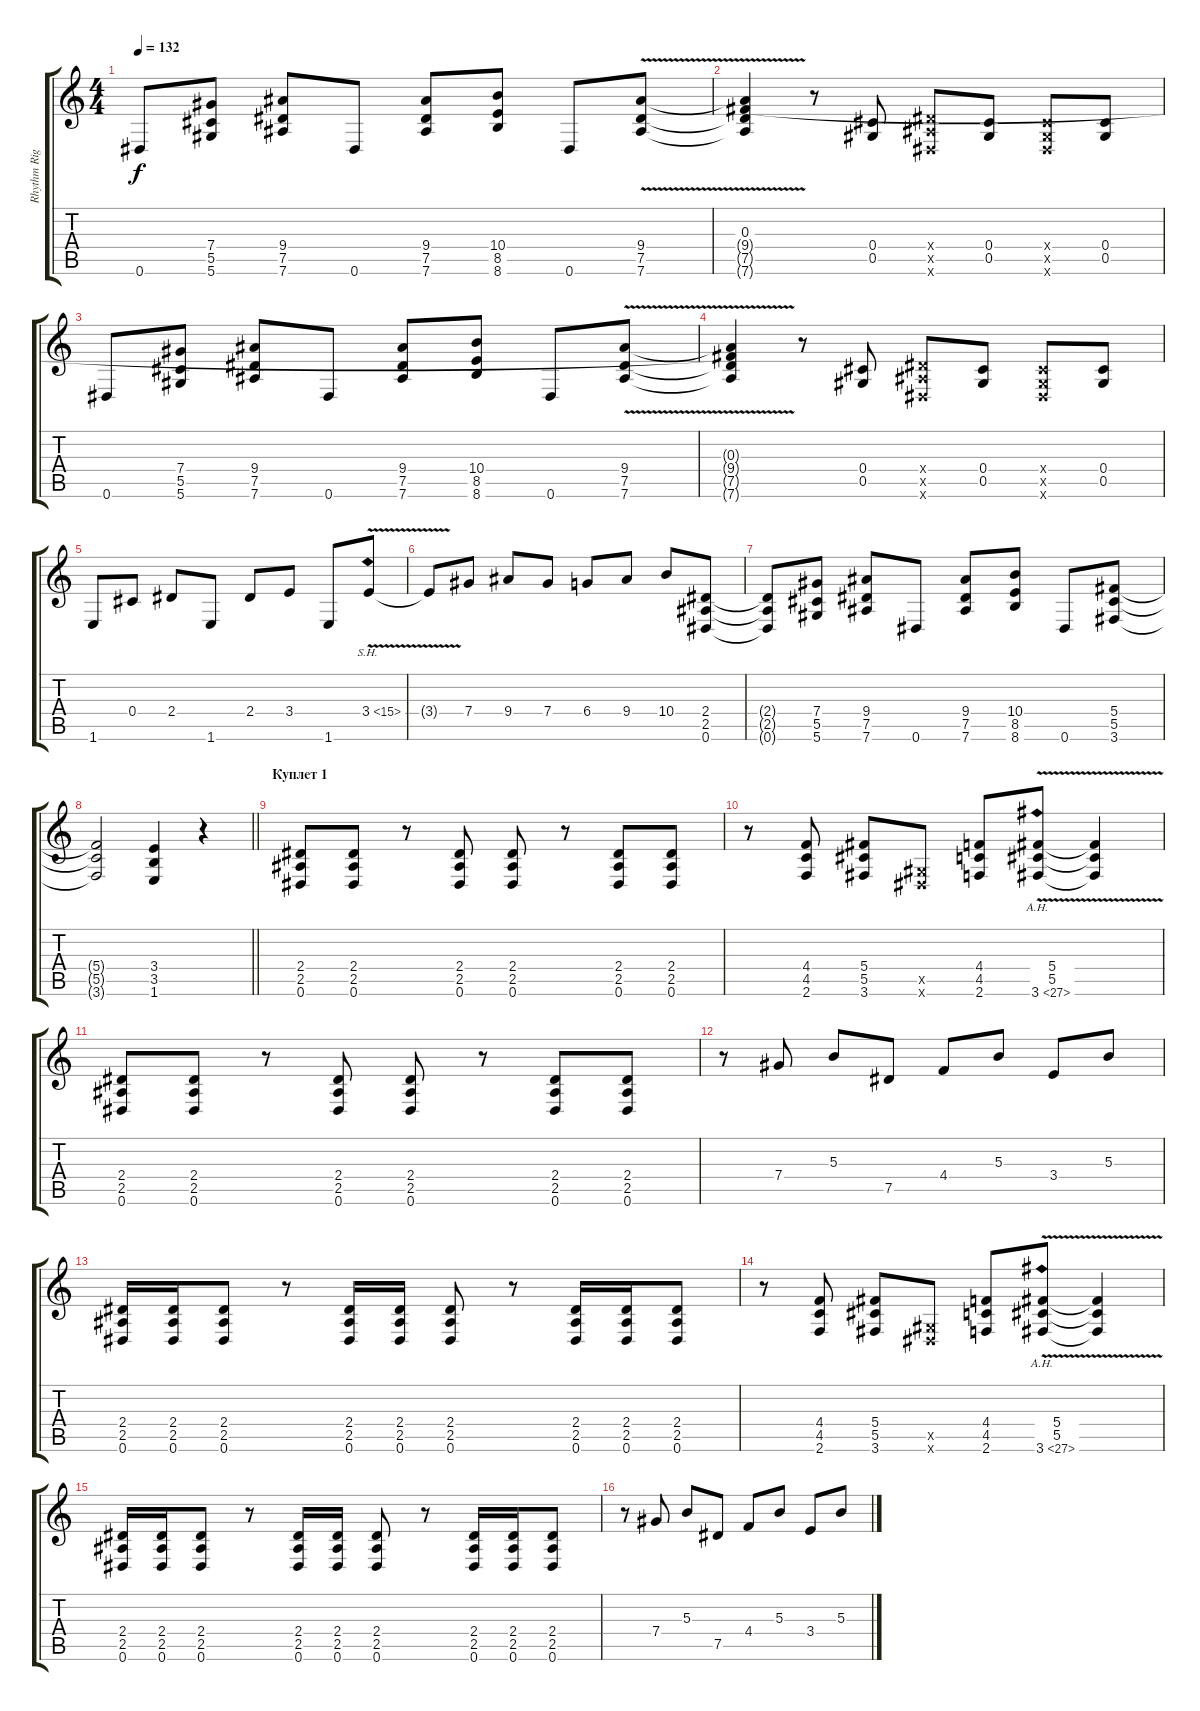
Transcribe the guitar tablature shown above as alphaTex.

\track ("Rhythm Right" "Rhythm Rig") {instrument overdrivenguitar}
\staff {score tabs}
\tuning (Eb4 Bb3 Gb3 Db3 Ab2 Eb2) {hide}
\ts (4 4)
\tempo 132
\clef g2
\ks c
0.6.8{dy f} (7.4 5.5 5.6).8 (9.4 7.5 7.6).8 0.6.8 (9.4 7.5 7.6).8 (10.4 8.5 8.6).8 0.6.8 (9.4 7.5{v} 7.6).8 |
(0.3 9.4{t} 7.5{t} 7.6{t}).4 r.8 (0.4 0.5).8 (2.4{x} 2.5{x} 0.6{x}).8 (0.4 0.5).8 (0.4{x} 0.5{x} 0.6{x}).8 (0.4 0.5).8 |
0.6.8 (7.4 5.5 5.6).8 (9.4 7.5 7.6).8 0.6.8 (9.4 7.5 7.6).8 (10.4 8.5 8.6).8 0.6.8 (9.4 7.5{v} 7.6).8 |
(0.3{t} 9.4{t} 7.5{t} 7.6{t}).4 r.8 (0.4 0.5).8 (2.4{x} 2.5{x} 0.6{x}).8 (0.4 0.5).8 (0.4{x} 0.5{x} 0.6{x}).8 (0.4 0.5).8 |
1.6.8 0.4.8 2.4.8 1.6.8 2.4.8 3.4.8 1.6.8 3.4{sh 12 v}.8 |
3.4{t}.8 7.4.8 9.4.8 7.4.8 6.4.8 9.4.8 10.4.8 (2.4 2.5 0.6).8 |
(2.4{t} 2.5{t} 0.6{t}).8 (7.4 5.5 5.6).8 (9.4 7.5 7.6).8 0.6.8 (9.4 7.5 7.6).8 (10.4 8.5 8.6).8 0.6.8 (5.4 5.5 3.6).8 |
\barLineRight lightlight
(5.4{t} 5.5{t} 3.6{t}).2 (3.4 3.5 1.6).4 r.4 |
\section ("" "Куплет 1")
(2.4 2.5 0.6).8 (2.4 2.5 0.6).8 r.8 (2.4 2.5 0.6).8 (2.4 2.5 0.6).8 r.8 (2.4 2.5 0.6).8 (2.4 2.5 0.6).8 |
r.8 (4.4 4.5 2.6).8 (5.4 5.5 3.6).8 (0.5{x} 0.6{x}).8 (4.4 4.5 2.6).8 (5.4 5.5{v} 3.6{ah 24}).8 (5.4{t} 5.5{t} 3.6{t}).4 |
(2.4 2.5 0.6).8 (2.4 2.5 0.6).8 r.8 (2.4 2.5 0.6).8 (2.4 2.5 0.6).8 r.8 (2.4 2.5 0.6).8 (2.4 2.5 0.6).8 |
r.8 7.4.8 5.3.8 7.5.8 4.4.8 5.3.8 3.4.8 5.3.8 |
(2.4 2.5 0.6).16 (2.4 2.5 0.6).16 (2.4 2.5 0.6).8 r.8 (2.4 2.5 0.6).16 (2.4 2.5 0.6).16 (2.4 2.5 0.6).8 r.8 (2.4 2.5 0.6).16 (2.4 2.5 0.6).16 (2.4 2.5 0.6).8 |
r.8 (4.4 4.5 2.6).8 (5.4 5.5 3.6).8 (0.5{x} 0.6{x}).8 (4.4 4.5 2.6).8 (5.4 5.5{v} 3.6{ah 24}).8 (5.4{t} 5.5{t} 3.6{t}).4 |
(2.4 2.5 0.6).16 (2.4 2.5 0.6).16 (2.4 2.5 0.6).8 r.8 (2.4 2.5 0.6).16 (2.4 2.5 0.6).16 (2.4 2.5 0.6).8 r.8 (2.4 2.5 0.6).16 (2.4 2.5 0.6).16 (2.4 2.5 0.6).8 |
r.8 7.4.8 5.3.8 7.5.8 4.4.8 5.3.8 3.4.8 5.3.8
